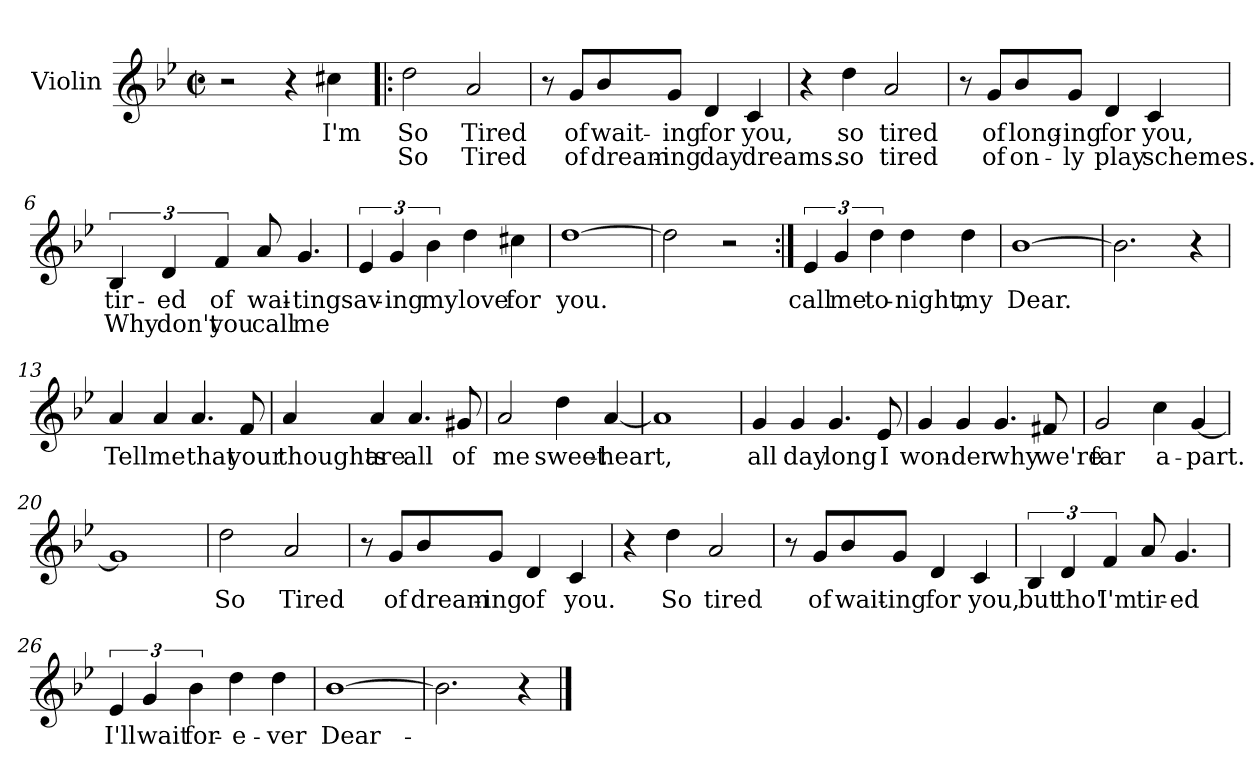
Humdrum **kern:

**kern	**text	**text
*part1	*part1	*part1
*staff1	*staff1	*staff1
*I"Violin	*	*
*I'Vln	*	*
*clefG2	*	*
*k[b-e-]	*	*
*B-:	*	*
*M2/2	*	*
*met(c|)	*	*
=1	=1	=1
2r	.	.
4r	.	.
4cc#X\	I'm	.
=2!|:	=2!|:	=2!|:
2dd\	So	So
2a/	Tired	Tired
=3	=3	=3
8r	.	.
8g/L	of	of
8b-/	wait-	dream-
8g/J	-ing	-ing
4d/	for	day
4c/	you,	dreams.
=4	=4	=4
4r	.	.
4dd\	so	so
2a/	tired	tired
!!LO:LB:g=z
=5	=5	=5
8r	.	.
8g/L	of	of
8b-/	long-	on-
8g/J	-ing	-ly
4d/	for	play
4c/	you,	schemes.
=6	=6	=6
6B-/	tir-	Why
6d/	-ed	don't
6f/	of	you
8a/	wai-	call
4.g/	-ting	me
=7	=7	=7
6e-/	sav-	.
6g/	-ing	.
6b-\	my	.
4dd\	love	.
4cc#X\	for	.
=8	=8	=8
[1dd	you.	.
!!LO:LB:g=z
=9	=9	=9
2dd\]	.	.
2r	.	.
=10:|!	=10:|!	=10:|!
6e-/	call	.
6g/	me	.
6dd\	to-	.
4dd\	-night,	.
4dd\	my	.
=11	=11	=11
[1b-	Dear.	.
=12	=12	=12
2.b-\]	.	.
4r	.	.
!!LO:LB:g=z
=13	=13	=13
4a/	Tell	.
4a/	me	.
4.a/	that	.
8f/	your	.
=14	=14	=14
4a/	thoughts	.
4a/	are	.
4.a/	all	.
8g#X/	of	.
=15	=15	=15
2a/	me	.
4dd\	sweet-	.
[4a/	-heart,	.
=16	=16	=16
1a]	.	.
!!LO:LB:g=z
=17	=17	=17
4g/	all	.
4g/	day	.
4.g/	long	.
8e-/	I	.
=18	=18	=18
4g/	won-	.
4g/	-der	.
4.g/	why	.
8f#X/	we're	.
=19	=19	=19
2g/	far	.
4cc\	a-	.
[4g/	-part.	.
=20	=20	=20
1g]	.	.
!!LO:LB:g=z
=21	=21	=21
2dd\	So	.
2a/	Tired	.
=22	=22	=22
8r	.	.
8g/L	of	.
8b-/	dream-	.
8g/J	-ing	.
4d/	of	.
4c/	you.	.
=23	=23	=23
4r	.	.
4dd\	So	.
2a/	tired	.
=24	=24	=24
8r	.	.
8g/L	of	.
8b-/	wait-	.
8g/J	-ing	.
4d/	for	.
4c/	you,	.
!!LO:LB:g=z
=25	=25	=25
6B-/	but	.
6d/	tho'	.
6f/	I'm	.
8a/	tir-	.
4.g/	-ed	.
=26	=26	=26
6e-/	I'll	.
6g/	wait	.
6b-\	for-	.
4dd\	-e-	.
4dd\	-ver	.
=27	=27	=27
[1b-	Dear-	.
=28	=28	=28
2.b-\]	.	.
4r	.	.
==	==	==
*-	*-	*-
